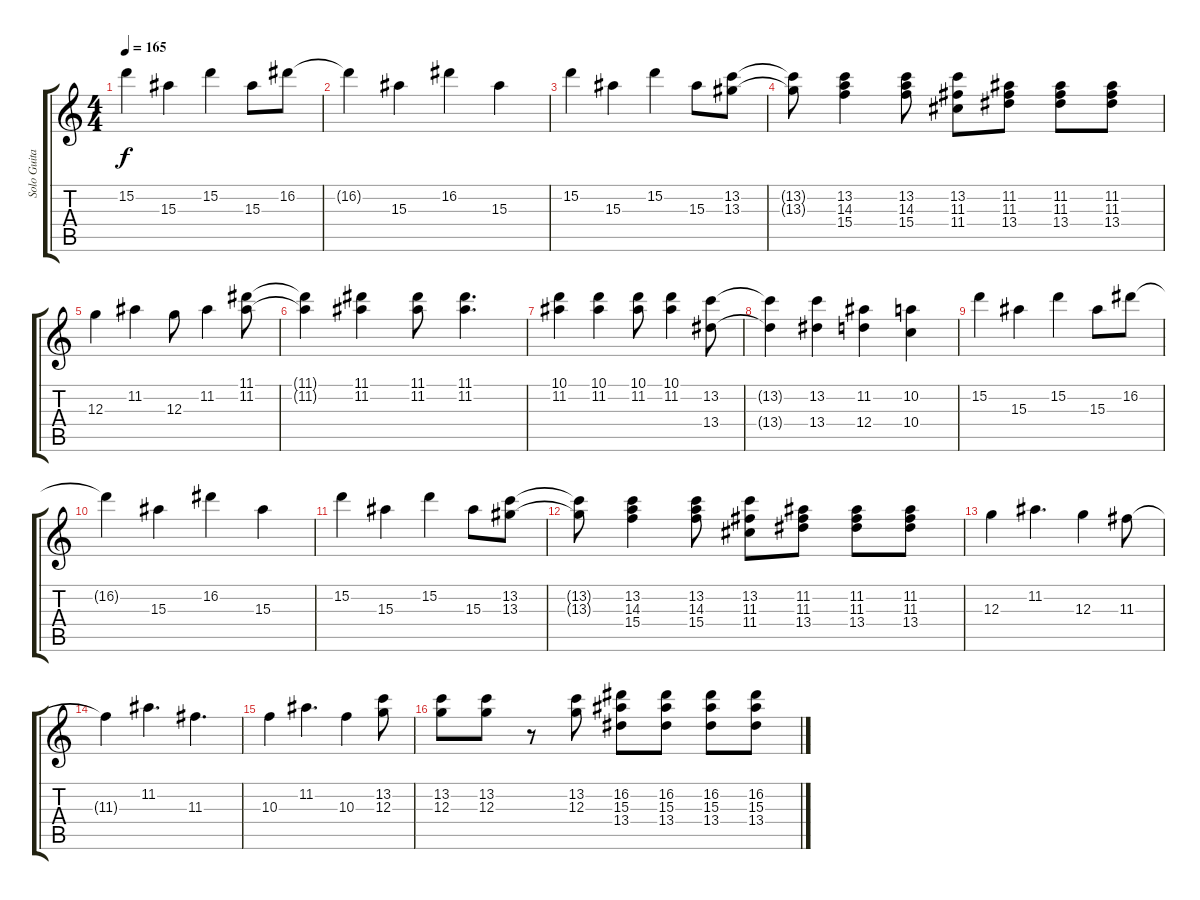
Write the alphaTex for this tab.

\track ("Solo Guitar" "Solo Guita") {instrument distortionguitar}
\staff {score tabs}
\tuning (E4 B3 G3 D3 A2 E2) {hide}
\ts (4 4)
\tempo 165
\clef g2
\ks c
15.2.4{dy f} 15.3.4 15.2.4 15.3.8 16.2.8 |
16.2{t}.4 15.3.4 16.2.4 15.3.4 |
15.2.4 15.3.4 15.2.4 15.3.8 (13.2 13.3).8 |
(13.2{t} 13.3{t}).8 (13.2 14.3 15.4).4 (13.2 14.3 15.4).8 (13.2 11.3 11.4).8 (11.2 11.3 13.4).8 (11.2 11.3 13.4).8 (11.2 11.3 13.4).8 |
12.3.4 11.2.4 12.3.8 11.2.4 (11.1 11.2).8 |
(11.1{t} 11.2{t}).4 (11.1 11.2).4 (11.1 11.2).8 (11.1 11.2).4{d} |
(10.1 11.2).4 (10.1 11.2).4 (10.1 11.2).8 (10.1 11.2).4 (13.2 13.4).8 |
(13.2{t} 13.4{t}).4 (13.2 13.4).4 (11.2 12.4).4 (10.2 10.4).4 |
15.2.4 15.3.4 15.2.4 15.3.8 16.2.8 |
16.2{t}.4 15.3.4 16.2.4 15.3.4 |
15.2.4 15.3.4 15.2.4 15.3.8 (13.2 13.3).8 |
(13.2{t} 13.3{t}).8 (13.2 14.3 15.4).4 (13.2 14.3 15.4).8 (13.2 11.3 11.4).8 (11.2 11.3 13.4).8 (11.2 11.3 13.4).8 (11.2 11.3 13.4).8 |
12.3.4 11.2.4{d} 12.3.4 11.3.8 |
11.3{t}.4 11.2.4{d} 11.3.4{d} |
10.3.4 11.2.4{d} 10.3.4 (13.2 12.3).8 |
(13.2 12.3).8 (13.2 12.3).8 r.8 (13.2 12.3).8 (16.2 15.3 13.4).8 (16.2 15.3 13.4).8 (16.2 15.3 13.4).8 (16.2 15.3 13.4).8
